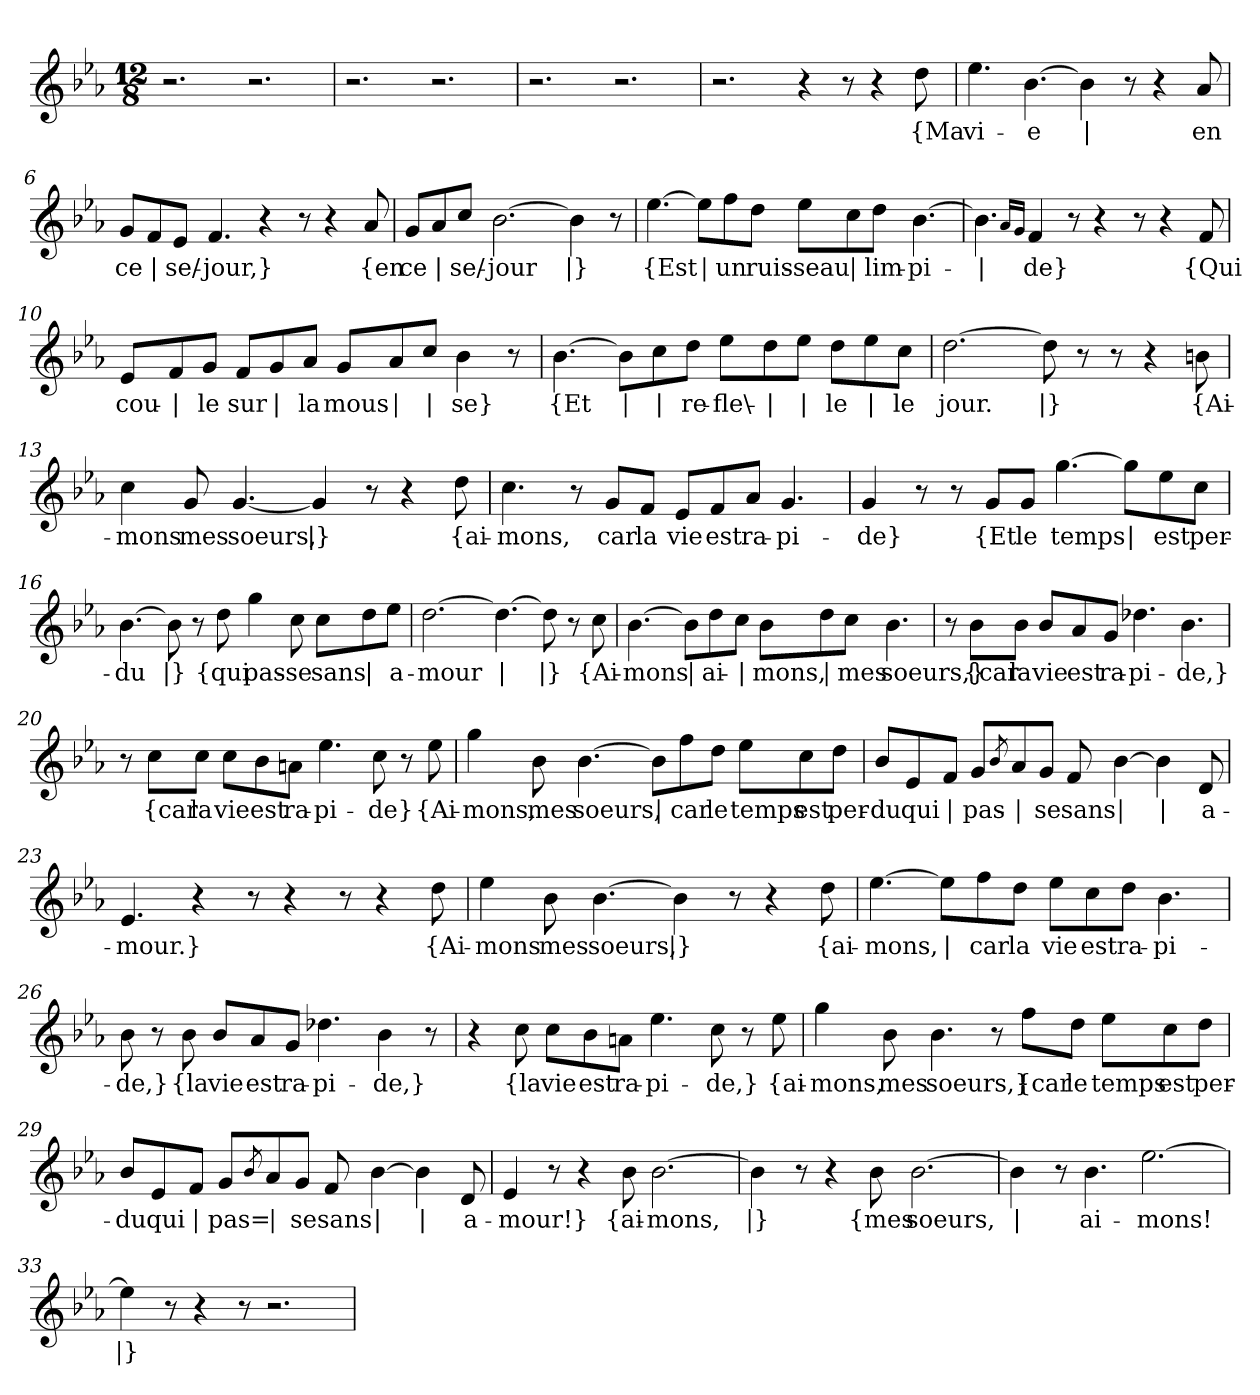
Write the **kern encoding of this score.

**kern	**text
*part1	*part1
*staff1	*staff1
*clefG2	*
*k[b-e-a-]	*
*M12/8	*
=1	=1
2.r	.
2.r	.
=2	=2
2.r	.
2.r	.
=3	=3
2.r	.
2.r	.
=4	=4
2.r	.
4r	.
8r	.
4r	.
!	!LO:LY:b
8dd\	{Ma
=5	=5
!	!LO:LY:b
4.ee-\	vi-
!	!LO:LY:b
[4.b-\	-e
!	!LO:LY:b
4b-\]	|
8r	.
4r	.
!	!LO:LY:b
8a-/	en
=6	=6
!	!LO:LY:b
8g/L	ce
!	!LO:LY:b
8f/	|
!	!LO:LY:b
8e-/J	se/-
!	!LO:LY:b
4.f/	-jour,}
4r	.
8r	.
4r	.
!	!LO:LY:b
8a-/	{en
!!LO:LB:g=z
=7	=7
!	!LO:LY:b
8g/L	ce
!	!LO:LY:b
8a-/	|
!	!LO:LY:b
8cc/J	se/-
!	!LO:LY:b
[2.b-\	-jour
!	!LO:LY:b
4b-\]	|}
8r	.
=8	=8
!	!LO:LY:b
[4.ee-\	{Est
!	!LO:LY:b
8ee-\L]	|
!	!LO:LY:b
8ff\	un
!	!LO:LY:b
8dd\J	ruis-
!	!LO:LY:b
8ee-\L	-seau
!	!LO:LY:b
8cc\	|
!	!LO:LY:b
8dd\J	lim-
!	!LO:LY:b
[4.b-\	-pi-
=9	=9
!	!LO:LY:b
4.b-\]	|
16qa-/LL	.
16qg/JJ	.
!	!LO:LY:b
4f/	-de}
8r	.
4r	.
8r	.
4r	.
!	!LO:LY:b
8f/	{Qui
!!LO:LB:g=z
=10	=10
!	!LO:LY:b
8e-/L	cou-
!	!LO:LY:b
8f/	|
!	!LO:LY:b
8g/J	-le
!	!LO:LY:b
8f/L	sur
!	!LO:LY:b
8g/	|
!	!LO:LY:b
8a-/J	la
!	!LO:LY:b
8g/L	mous
!	!LO:LY:b
8a-/	|
!	!LO:LY:b
8cc/J	|
!	!LO:LY:b
4b-\	-se}
8r	.
=11	=11
!	!LO:LY:b
[4.b-\	{Et
!	!LO:LY:b
8b-\L]	|
!	!LO:LY:b
8cc\	|
!	!LO:LY:b
8dd\J	re-
!	!LO:LY:b
8ee-\L	-fle\-
!	!LO:LY:b
8dd\	|
!	!LO:LY:b
8ee-\J	|
!	!LO:LY:b
8dd\L	-le
!	!LO:LY:b
8ee-\	|
!	!LO:LY:b
8cc\J	le
=12	=12
!	!LO:LY:b
[2.dd\	jour.
!	!LO:LY:b
8dd\]	|}
8r	.
8r	.
4r	.
!	!LO:LY:b
8bn\	{Ai-
!!LO:LB:g=z
=13	=13
!	!LO:LY:b
4cc\	-mons
!	!LO:LY:b
8g/	mes
!	!LO:LY:b
[4.g/	soeurs,
!	!LO:LY:b
4g/]	|}
8r	.
4r	.
!	!LO:LY:b
8dd\	{ai-
=14	=14
!	!LO:LY:b
4.cc\	-mons,
8r	.
!	!LO:LY:b
8g/L	car
!	!LO:LY:b
8f/J	la
!	!LO:LY:b
8e-/L	vie
!	!LO:LY:b
8f/	est
!	!LO:LY:b
8a-/J	ra-
!	!LO:LY:b
4.g/	-pi-
=15	=15
!	!LO:LY:b
4g/	-de}
8r	.
8r	.
!	!LO:LY:b
8g/L	{Et
!	!LO:LY:b
8g/J	le
!	!LO:LY:b
[4.gg\	temps
!	!LO:LY:b
8gg\L]	|
!	!LO:LY:b
8ee-\	est
!	!LO:LY:b
8cc\J	per-
!!LO:LB:g=z
=16	=16
!	!LO:LY:b
[4.b-\	-du
!	!LO:LY:b
8b-\]	|}
8r	.
!	!LO:LY:b
8dd\	{qui
!	!LO:LY:b
4gg\	pas-
!	!LO:LY:b
8cc\	-se
!	!LO:LY:b
8cc\L	sans
!	!LO:LY:b
8dd\	|
!	!LO:LY:b
8ee-\J	a-
=17	=17
!	!LO:LY:b
[2.dd\	-mour
!	!LO:LY:b
4.dd\_	|
!	!LO:LY:b
8dd\]	|}
8r	.
!	!LO:LY:b
8cc\	{Ai-
=18	=18
!	!LO:LY:b
[4.b-\	-mons
!	!LO:LY:b
8b-\L]	|
!	!LO:LY:b
8dd\	ai-
!	!LO:LY:b
8cc\J	|
!	!LO:LY:b
8b-\L	-mons,
!	!LO:LY:b
8dd\	|
!	!LO:LY:b
8cc\J	mes
!	!LO:LY:b
4.b-\	soeurs,}
!!LO:LB:g=z
=19	=19
8r	.
!	!LO:LY:b
8b-\L	{car
!	!LO:LY:b
8b-\J	la
!	!LO:LY:b
8b-/L	vie
!	!LO:LY:b
8a-/	est
!	!LO:LY:b
8g/J	ra-
!	!LO:LY:b
4.dd-X\	-pi-
!	!LO:LY:b
4.b-\	-de,}
=20	=20
8r	.
!	!LO:LY:b
8cc\L	{car
!	!LO:LY:b
8cc\J	la
!	!LO:LY:b
8cc\L	vie
!	!LO:LY:b
8b-\	est
!	!LO:LY:b
8an\J	ra-
!	!LO:LY:b
4.ee-\	-pi-
!	!LO:LY:b
8cc\	-de}
8r	.
!	!LO:LY:b
8ee-\	{Ai-
!!LO:LB:g=z
=21	=21
!	!LO:LY:b
4gg\	-mons,
!	!LO:LY:b
8b-\	mes
!	!LO:LY:b
[4.b-\	soeurs,
!	!LO:LY:b
8b-\L]	|
!	!LO:LY:b
8ff\	car
!	!LO:LY:b
8dd\J	le
!	!LO:LY:b
8ee-\L	temps
!	!LO:LY:b
8cc\	est
!	!LO:LY:b
8dd\J	per-
=22	=22
!	!LO:LY:b
8b-/L	-du
!	!LO:LY:b
8e-/	qui
!	!LO:LY:b
8f/J	|
!	!LO:LY:b
8g/L	pas-
8qb-/	.
!	!LO:LY:b
8a-/	|
!	!LO:LY:b
8g/J	-se
!	!LO:LY:b
8f/	sans
!	!LO:LY:b
[4b-\	|
!	!LO:LY:b
4b-\]	|
!	!LO:LY:b
8d/	a-
=23	=23
!	!LO:LY:b
4.e-/	-mour.}
4r	.
8r	.
4r	.
8r	.
4r	.
!	!LO:LY:b
8dd\	{Ai-
!!LO:LB:g=z
=24	=24
!	!LO:LY:b
4ee-\	-mons
!	!LO:LY:b
8b-\	mes
!	!LO:LY:b
[4.b-\	soeurs,
!	!LO:LY:b
4b-\]	|}
8r	.
4r	.
!	!LO:LY:b
8dd\	{ai-
=25	=25
!	!LO:LY:b
[4.ee-\	-mons,
!	!LO:LY:b
8ee-\L]	|
!	!LO:LY:b
8ff\	car
!	!LO:LY:b
8dd\J	la
!	!LO:LY:b
8ee-\L	vie
!	!LO:LY:b
8cc\	est
!	!LO:LY:b
8dd\J	ra-
!	!LO:LY:b
4.b-\	-pi-
=26	=26
!	!LO:LY:b
8b-\	-de,}
8r	.
!	!LO:LY:b
8b-\	{la
!	!LO:LY:b
8b-/L	vie
!	!LO:LY:b
8a-/	est
!	!LO:LY:b
8g/J	ra-
!	!LO:LY:b
4.dd-X\	-pi-
!	!LO:LY:b
4b-\	-de,}
8r	.
!!LO:LB:g=z
=27	=27
4r	.
!	!LO:LY:b
8cc\	{la
!	!LO:LY:b
8cc\L	vie
!	!LO:LY:b
8b-\	est
!	!LO:LY:b
8an\J	ra-
!	!LO:LY:b
4.ee-\	-pi-
!	!LO:LY:b
8cc\	-de,}
8r	.
!	!LO:LY:b
8ee-\	{ai-
=28	=28
!	!LO:LY:b
4gg\	-mons,
!	!LO:LY:b
8b-\	mes
!	!LO:LY:b
4.b-\	soeurs,}
8r	.
!	!LO:LY:b
8ff\L	{car
!	!LO:LY:b
8dd\J	le
!	!LO:LY:b
8ee-\L	temps
!	!LO:LY:b
8cc\	est
!	!LO:LY:b
8dd\J	per-
!!LO:LB:g=z
=29	=29
!	!LO:LY:b
8b-/L	-du
!	!LO:LY:b
8e-/	qui
!	!LO:LY:b
8f/J	|
!	!LO:LY:b
8g/L	pas=
8qb-/	.
!	!LO:LY:b
8a-/	|
!	!LO:LY:b
8g/J	-se
!	!LO:LY:b
8f/	sans
!	!LO:LY:b
[4b-\	|
!	!LO:LY:b
4b-\]	|
!	!LO:LY:b
8d/	a-
=30	=30
!	!LO:LY:b
4e-/	-mour!}
8r	.
4r	.
!	!LO:LY:b
8b-\	{ai-
!	!LO:LY:b
[2.b-\	-mons,
=31	=31
!	!LO:LY:b
4b-\]	|}
8r	.
4r	.
!	!LO:LY:b
8b-\	{mes
!	!LO:LY:b
[2.b-\	soeurs,
=32	=32
!	!LO:LY:b
4b-\]	|
8r	.
!	!LO:LY:b
4.b-\	ai-
!	!LO:LY:b
[2.ee-\	-mons!
!!LO:PB:g=z
=33	=33
!	!LO:LY:b
4ee-\]	|}
8r	.
4r	.
8r	.
2.r	.
=	=
*-	*-
